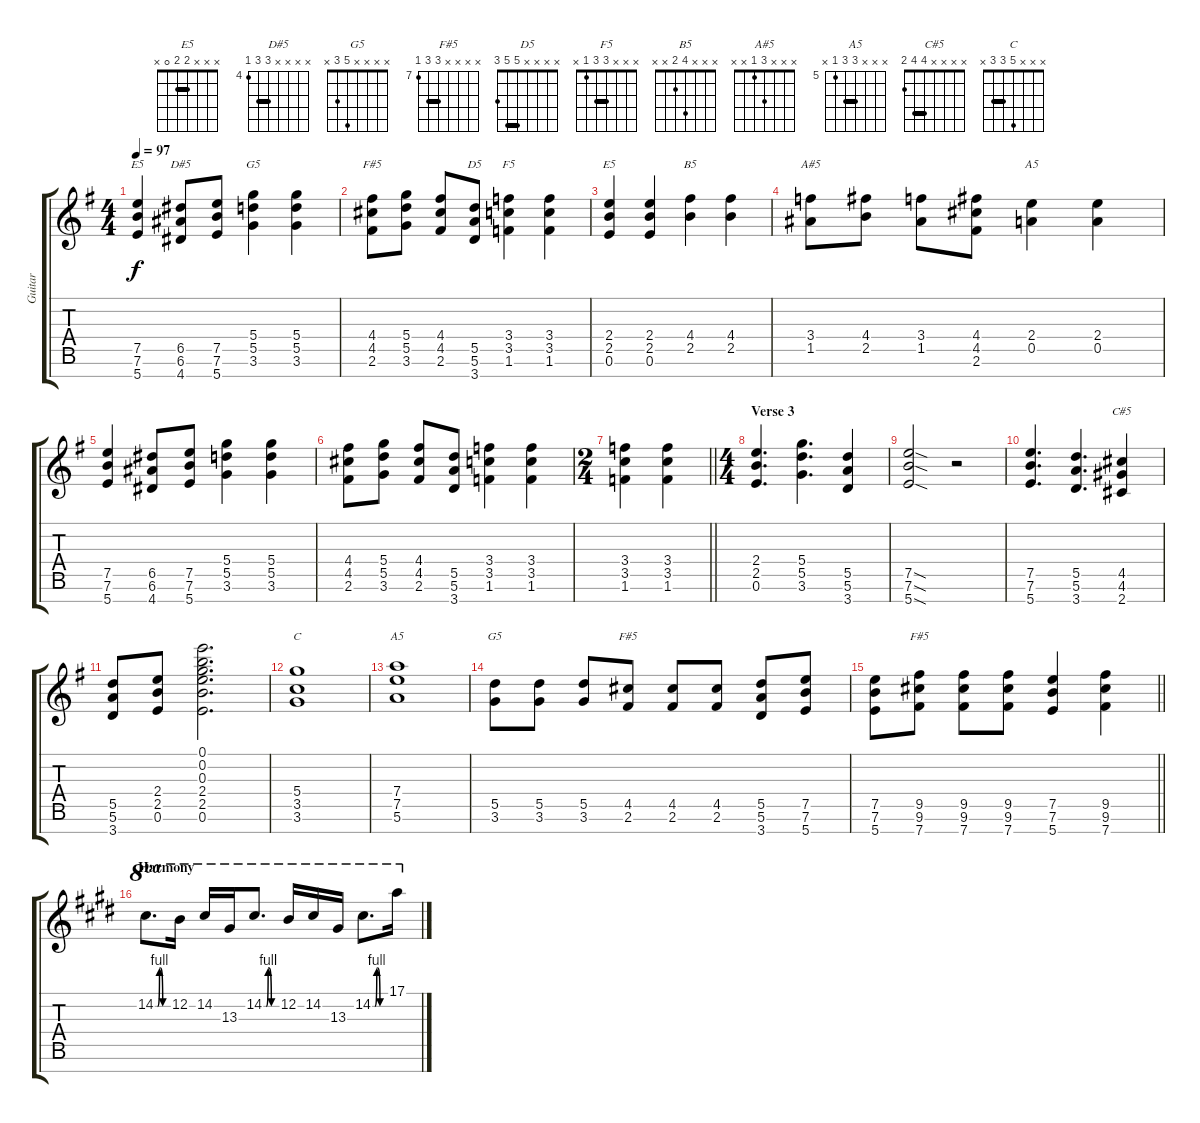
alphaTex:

\track ("Guitar" "Guitar") {instrument distortionguitar}
\staff {score tabs}
\tuning (E4 B3 G3 D3 A2 E2 B1) {hide}
\chord ("E5" x x x x 7 7 5) {firstfret 5 barre 7}
\chord ("D#5" x x x x 6 6 4) {firstfret 4 barre 6}
\chord ("G5" x x x 5 5 3 x) {barre 5}
\chord ("F#5" x x x 4 4 2 x) {barre 4}
\chord ("D5" x x x x 5 5 3) {barre 5}
\chord ("F5" x x x 3 3 1 x) {barre 3}
\chord ("E5" x x x 2 2 0 x) {barre 2}
\chord ("B5" x x x 4 2 x x)
\chord ("A#5" x x x 3 1 x x)
\chord ("A5" x x x 2 0 x x)
\chord ("C#5" x x x x 4 4 2) {barre 4}
\chord ("C" x x x 5 3 3 x) {barre 3}
\chord ("A5" x x x 7 7 5 x) {firstfret 5 barre 7}
\chord ("G5" x x x x 5 3 x)
\chord ("F#5" x x x x 4 2 x)
\chord ("F#5" x x x x 9 9 7) {firstfret 7 barre 9}
\ts (4 4)
\tempo 97
\clef g2
\ks g
(7.5 7.6 5.7).4{ch "E5" ot 8vb dy f} (6.5 6.6 4.7).8{ch "D#5" ot 8vb} (7.5 7.6 5.7).8{ot 8vb} (5.4 5.5 3.6).4{ch "G5" ot 8vb} (5.4 5.5 3.6).4{ot 8vb} |
(4.4 4.5 2.6).8{ch "F#5" ot 8vb} (5.4 5.5 3.6).8{ot 8vb} (4.4 4.5 2.6).8{ot 8vb} (5.5 5.6 3.7).8{ch "D5" ot 8vb} (3.4 3.5 1.6).4{ch "F5" ot 8vb} (3.4 3.5 1.6).4{ot 8vb} |
(2.4 2.5 0.6).4{ch "E5" ot 8vb} (2.4 2.5 0.6).4{ot 8vb} (4.4 2.5).4{ch "B5" ot 8vb} (4.4 2.5).4{ot 8vb} |
(3.4 1.5).8{ch "A#5" ot 8vb} (4.4 2.5).8{ot 8vb} (3.4 1.5).8{ot 8vb} (4.4 4.5 2.6).8{ot 8vb} (2.4 0.5).4{ch "A5" ot 8vb} (2.4 0.5).4{ot 8vb} |
(7.5 7.6 5.7).4{ot 8vb} (6.5 6.6 4.7).8{ot 8vb} (7.5 7.6 5.7).8{ot 8vb} (5.4 5.5 3.6).4{ot 8vb} (5.4 5.5 3.6).4{ot 8vb} |
(4.4 4.5 2.6).8{ot 8vb} (5.4 5.5 3.6).8{ot 8vb} (4.4 4.5 2.6).8{ot 8vb} (5.5 5.6 3.7).8{ot 8vb} (3.4 3.5 1.6).4{ot 8vb} (3.4 3.5 1.6).4{ot 8vb} |
\ts (2 4)
\barLineRight lightlight
(3.4 3.5 1.6).4{ot 8vb} (3.4 3.5 1.6).4{ot 8vb} |
\ts (4 4)
\section ("" "Verse 3")
(2.4 2.5 0.6).4{d ot 8vb} (5.4 5.5 3.6).4{d ot 8vb} (5.5 5.6 3.7).4{ot 8vb} |
(7.5{sod} 7.6{sod} 5.7{sod}).2{ot 8vb} r.2{ot 8vb} |
(7.5 7.6 5.7).4{d ot 8vb} (5.5 5.6 3.7).4{d ot 8vb} (4.5 4.6 2.7).4{ch "C#5" ot 8vb} |
(5.5 5.6 3.7).8{ot 8vb} (2.4 2.5 0.6).8{ot 8vb} (0.1 0.2 0.3 2.4 2.5 0.6).2{d ot 8vb} |
(5.4 3.5 3.6).1{ch "C" ot 8vb} |
(7.4 7.5 5.6).1{ch "A5" ot 8vb} |
(5.5 3.6).8{ch "G5" ot 8vb} (5.5 3.6).8{ot 8vb} (5.5 3.6).8{ot 8vb} (4.5 2.6).8{ch "F#5" ot 8vb} (4.5 2.6).8{ot 8vb} (4.5 2.6).8{ot 8vb} (5.5 5.6 3.7).8{ot 8vb} (7.5 7.6 5.7).8{ot 8vb} |
\barLineRight lightlight
(7.5 7.6 5.7).8{ot 8vb} (9.5 9.6 7.7).8{ch "F#5" ot 8vb} (9.5 9.6 7.7).8{ot 8vb} (9.5 9.6 7.7).8{ot 8vb} (7.5 7.6 5.7).4{ot 8vb} (9.5 9.6 7.7).4{ot 8vb} |
\section ("" "Harmony")
\ks c#minor
14.2{be (custom 0 0 11 0 20 4 24 4 35 0 60 0)}.8{d ot 8va} 12.2.16{ot 8va} 14.2.16{ot 8va} 13.3.16{ot 8va} 14.2{be (custom 0 0 11 0 20 4 24 4 35 0 60 0)}.8{d ot 8va} 12.2.16{ot 8va} 14.2.16{ot 8va} 13.3.16{ot 8va} 14.2{be (custom 0 0 11 0 20 4 24 4 35 0 60 0)}.8{d ot 8va} 17.1.16{ot 8va}
